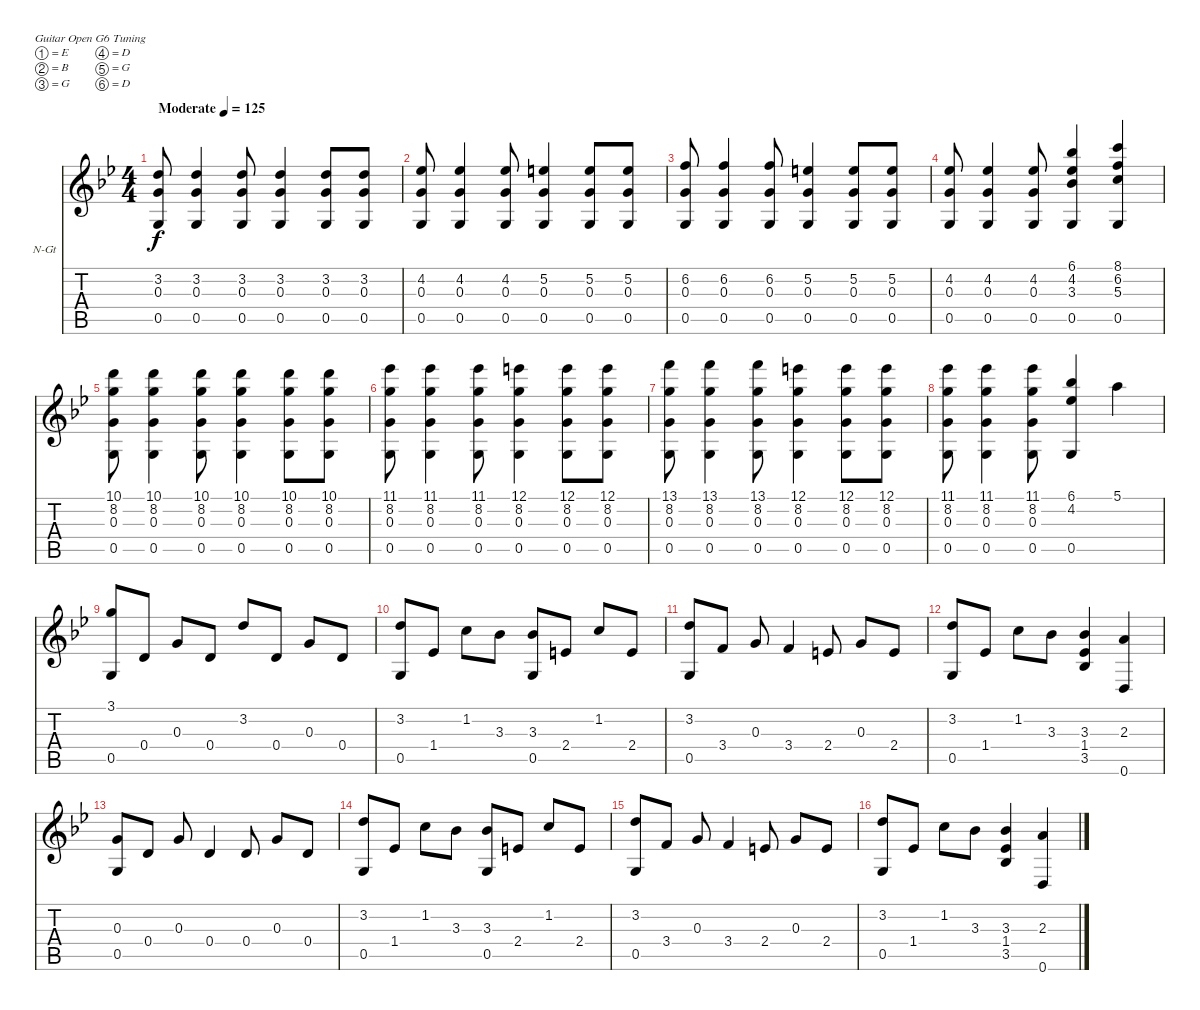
\bracketExtendMode nobrackets
\firstSystemTrackNameOrientation horizontal
\otherSystemsTrackNameOrientation horizontal
\track ("Track 1" "N-Gt") {instrument acousticguitarnylon}
\staff {score tabs}
\tuning (E4 B3 G3 D3 G2 D2)
\ts (4 4)
\beaming (8 2 2 2 2)
\tempo (125 "Moderate")
\clef g2
\ks bb
(3.2 0.3 0.5).8{dy f instrument acousticguitarnylon} (3.2 0.3 0.5).4 (3.2 0.3 0.5).8 (3.2 0.3 0.5).4 (3.2 0.3 0.5).8 (3.2 0.3 0.5).8 |
(4.2 0.3 0.5).8 (4.2 0.3 0.5).4 (4.2 0.3 0.5).8 (5.2 0.3 0.5).4 (5.2 0.3 0.5).8 (5.2 0.3 0.5).8 |
(6.2 0.3 0.5).8 (6.2 0.3 0.5).4 (6.2 0.3 0.5).8 (5.2 0.3 0.5).4 (5.2 0.3 0.5).8 (5.2 0.3 0.5).8 |
(4.2 0.3 0.5).8 (4.2 0.3 0.5).4 (4.2 0.3 0.5).8 (6.1 4.2 3.3 0.5).4 (8.1 6.2 5.3 0.5).4 |
(10.1 8.2 0.3 0.5).8 (10.1 8.2 0.3 0.5).4 (10.1 8.2 0.3 0.5).8 (10.1 8.2 0.3 0.5).4 (10.1 8.2 0.3 0.5).8 (10.1 8.2 0.3 0.5).8 |
(11.1 8.2 0.3 0.5).8 (11.1 8.2 0.3 0.5).4 (11.1 8.2 0.3 0.5).8 (12.1 8.2 0.3 0.5).4 (12.1 8.2 0.3 0.5).8 (12.1 8.2 0.3 0.5).8 |
(13.1 8.2 0.3 0.5).8 (13.1 8.2 0.3 0.5).4 (13.1 8.2 0.3 0.5).8 (12.1 8.2 0.3 0.5).4 (12.1 8.2 0.3 0.5).8 (12.1 8.2 0.3 0.5).8 |
(11.1 8.2 0.3 0.5).8 (11.1 8.2 0.3 0.5).4 (11.1 8.2 0.3 0.5).8 (6.1 4.2 0.5).4 5.1.4 |
(3.1 0.5).8 0.4.8 0.3.8 0.4.8 3.2.8 0.4.8 0.3.8 0.4.8 |
(3.2 0.5).8 1.4.8 1.2.8 3.3.8 (3.3 0.5).8 2.4.8 1.2.8 2.4.8 |
(3.2 0.5).8 3.4.8 0.3.8 3.4.4 2.4.8 0.3.8 2.4.8 |
(3.2 0.5).8 1.4.8 1.2.8 3.3.8 (3.3 1.4 3.5).4 (2.3 0.6).4 |
(0.3 0.5).8 0.4.8 0.3.8 0.4.4 0.4.8 0.3.8 0.4.8 |
(3.2 0.5).8 1.4.8 1.2.8 3.3.8 (3.3 0.5).8 2.4.8 1.2.8 2.4.8 |
(3.2 0.5).8 3.4.8 0.3.8 3.4.4 2.4.8 0.3.8 2.4.8 |
(3.2 0.5).8 1.4.8 1.2.8 3.3.8 (3.3 1.4 3.5).4 (2.3 0.6).4
